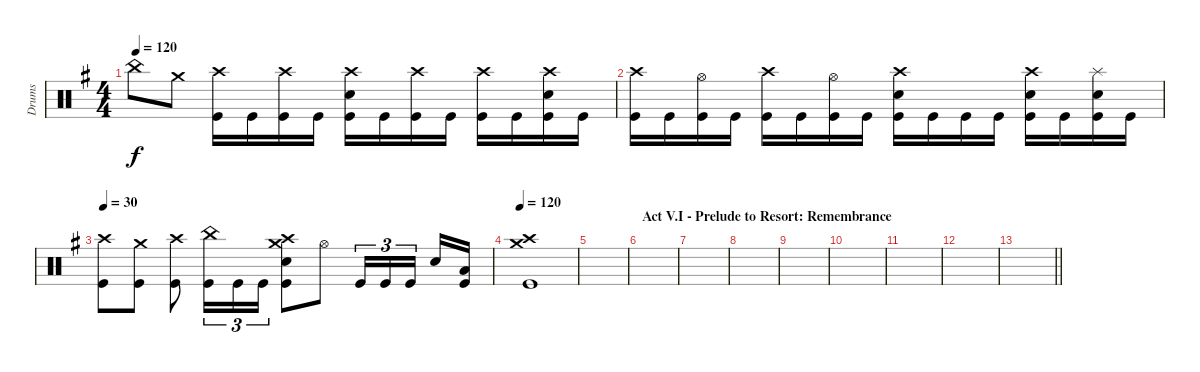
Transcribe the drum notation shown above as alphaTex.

\track ("Drums" "Drums") {instrument percussion}
\staff
\articulation defaults
\ts (4 4)
\tempo 120
\clef neutral
\ks eminor "China (hit)".8{dy f} "Crash medium (hit)".8
("Crash high (hit)" "Kick (hit)").16 "Kick (hit)".16 ("Crash high (hit)" "Kick (hit)").16 "Kick (hit)".16 ("Crash high (hit)" "Electric Snare (hit)" "Kick (hit)").16 "Kick (hit)".16 ("Crash high (hit)" "Kick (hit)").16 "Kick (hit)".16 ("Crash high (hit)" "Kick (hit)").16 "Kick (hit)".16 ("Crash high (hit)" "Electric Snare (hit)" "Kick (hit)").16 "Kick (hit)".16 |
("Crash high (hit)" "Kick (hit)").16 "Kick (hit)".16 ("Hi-Hat (open)" "Kick (hit)").16 "Kick (hit)".16 ("Crash high (hit)" "Kick (hit)").16 "Kick (hit)".16 ("Hi-Hat (open)" "Kick (hit)").16 "Kick (hit)".16 ("Crash high (hit)" "Electric Snare (hit)" "Kick (hit)").16 "Kick (hit)".16 "Kick (hit)".16 "Kick (hit)".16 ("Crash high (hit)" "Electric Snare (hit)" "Kick (hit)").16 "Kick (hit)".16 ("Splash (hit)" "Electric Snare (hit)" "Kick (hit)").16 "Kick (hit)".16 |
\tempo 30
("Crash high (hit)" "Kick (hit)").8 ("Crash medium (hit)" "Kick (hit)").8 ("Crash high (hit)" "Kick (hit)").8 ("China (hit)" "Kick (hit)").16{tu (3 2)} "Kick (hit)".16{tu (3 2)} "Kick (hit)".16{tu (3 2)} ("Crash high (hit)" "Crash medium (hit)" "Electric Snare (hit)" "Kick (hit)").8 "Hi-Hat (open)".8 "Kick (hit)".16{tu (3 2)} "Kick (hit)".16{tu (3 2)} "Kick (hit)".16{tu (3 2) beam splitsecondary} "Electric Snare (hit)".16 ("Low Floor Tom (hit)" "Kick (hit)").16 |
\tempo 120
("Crash high (hit)" "Crash medium (hit)" "Kick (hit)").1 |
|
\section ("" "Act V.I - Prelude to Resort: Remembrance")
|
|
|
|
|
|
|
\barLineRight lightlight
